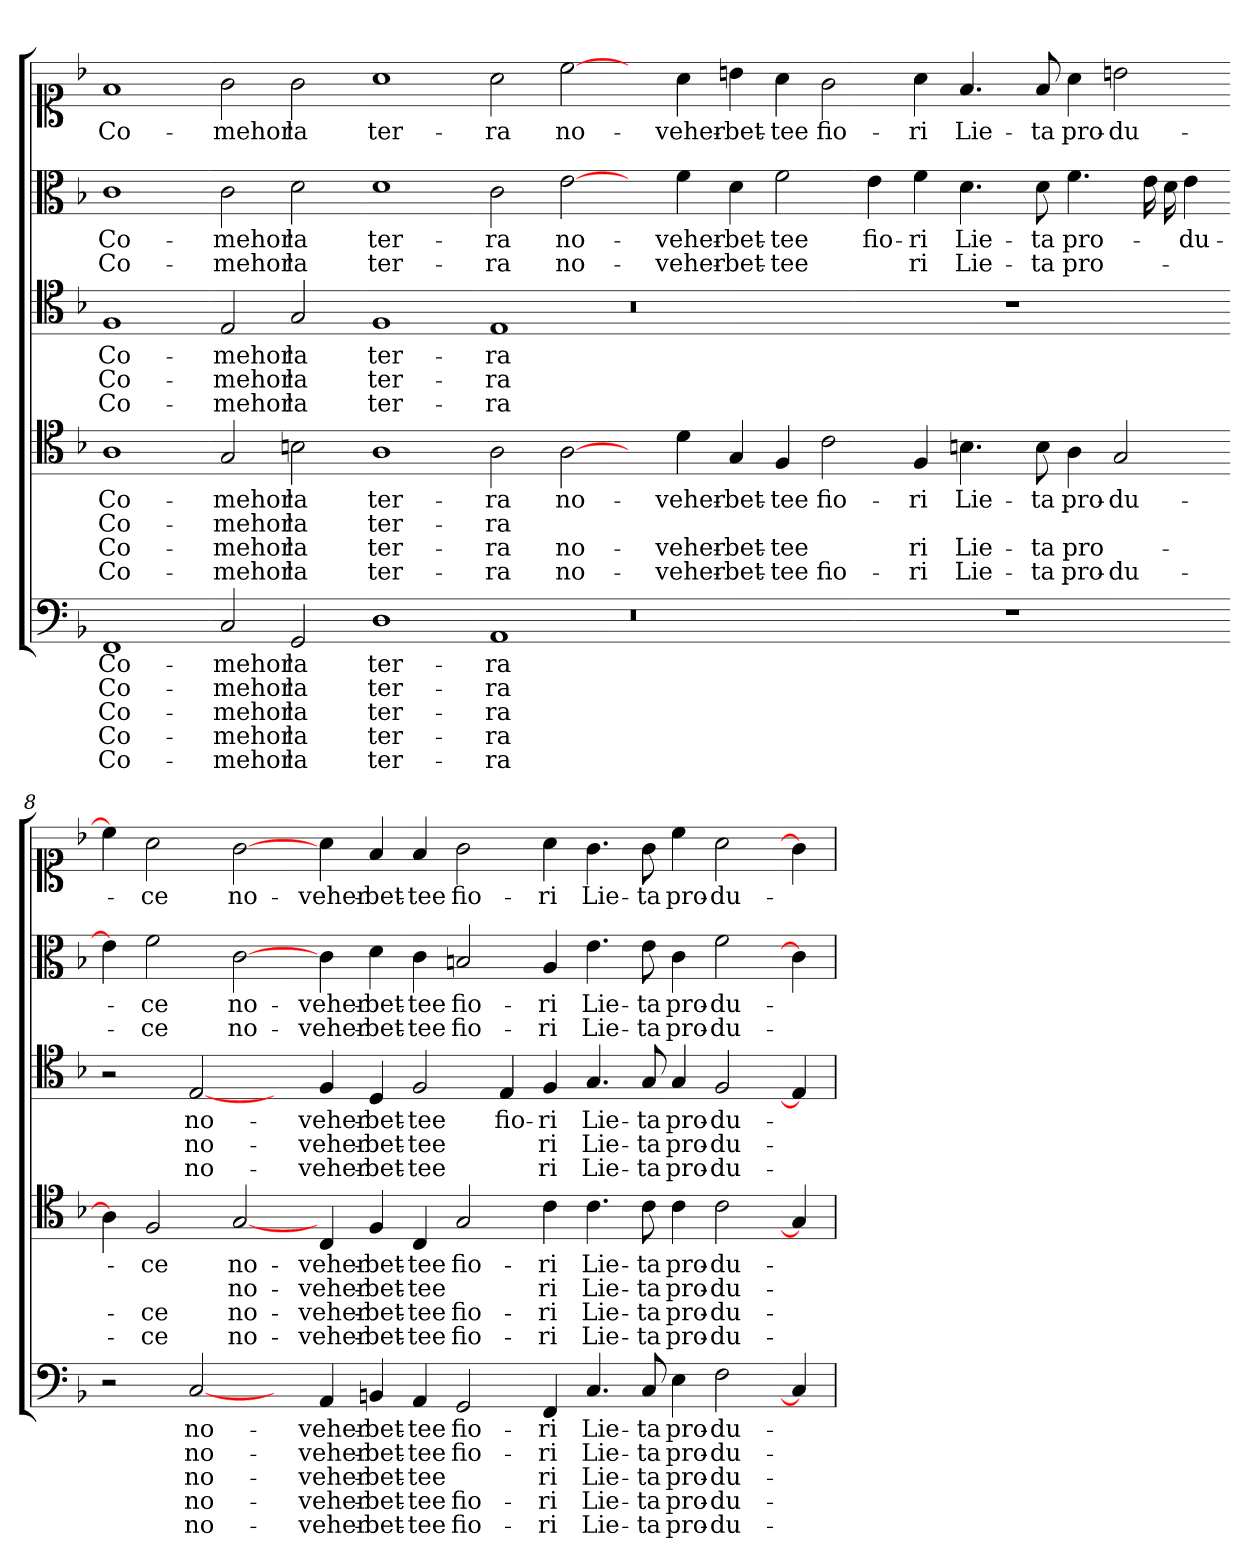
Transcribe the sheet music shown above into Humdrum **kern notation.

**kern	**text	**text	**text	**text	**text	**kern	**text	**text	**text	**text	**kern	**text	**text	**text	**kern	**text	**text	**kern	**text
*part5	*part5	*part5	*part5	*part5	*part5	*part4	*part4	*part4	*part4	*part4	*part3	*part3	*part3	*part3	*part2	*part2	*part2	*part1	*part1
*staff5	*staff5	*staff5	*staff5	*staff5	*staff5	*staff4	*staff4	*staff4	*staff4	*staff4	*staff3	*staff3	*staff3	*staff3	*staff2	*staff2	*staff2	*staff1	*staff1
*clefF4	*	*	*	*	*	*clefC4	*	*	*	*	*clefC4	*	*	*	*clefC3	*	*	*clefC1	*
*k[b-]	*	*	*	*	*	*k[b-]	*	*	*	*	*k[b-]	*	*	*	*k[b-]	*	*	*k[b-]	*
=1	=1	=1	=1	=1	=1	=1	=1	=1	=1	=1	=1	=1	=1	=1	=1	=1	=1	=1	=1
1FF	Co-	Co-	Co-	Co-	Co-	1A	Co-	Co-	Co-	Co-	1F	Co-	Co-	Co-	1c	Co-	Co-	1f	Co-
=2-	=2-	=2-	=2-	=2-	=2-	=2-	=2-	=2-	=2-	=2-	=2-	=2-	=2-	=2-	=2-	=2-	=2-	=2-	=2-
2C	mehor	mehor	mehor	mehor	mehor	2G	mehor	mehor	mehor	mehor	2E	mehor	mehor	mehor	2c	mehor	mehor	2g	mehor
2GG	la	la	la	la	la	2Bn	la	la	la	la	2G	la	la	la	2d	la	la	2g	la
=3-	=3-	=3-	=3-	=3-	=3-	=3-	=3-	=3-	=3-	=3-	=3-	=3-	=3-	=3-	=3-	=3-	=3-	=3-	=3-
1D	ter-	ter-	ter-	ter-	ter-	1A	ter-	ter-	ter-	ter-	1F	ter-	ter-	ter-	1d	ter-	ter-	1a	ter-
=4-	=4-	=4-	=4-	=4-	=4-	=4-	=4-	=4-	=4-	=4-	=4-	=4-	=4-	=4-	=4-	=4-	=4-	=4-	=4-
1AA	ra	ra	ra	ra	ra	2A	ra	ra	ra	ra	1E	ra	ra	ra	2c	ra	ra	2a	ra
.	.	.	.	.	.	[2A	no-	.	no-	no-	.	.	.	.	[2e	no-	no-	[2cc	no-
0r	.	.	.	.	.	4ryy	.	.	.	.	0r	.	.	.	4ryy	.	.	4ryy	.
.	.	.	.	.	.	4d	veher-	.	veher-	veher-	.	.	.	.	4f	veher-	veher-	4a	veher-
.	.	.	.	.	.	4G	bet-	.	bet-	bet-	.	.	.	.	4d	bet-	bet-	4bn	bet-
.	.	.	.	.	.	4F	tee	.	tee	tee	.	.	.	.	2f	tee	tee	4a	tee
.	.	.	.	.	.	2c	fio-	.	.	fio-	.	.	.	.	.	.	.	2g	fio-
.	.	.	.	.	.	.	.	.	.	.	.	.	.	.	4e	fio-	.	.	.
.	.	.	.	.	.	4F	ri	.	ri	ri	.	.	.	.	4f	ri	ri	4a	ri
.	.	.	.	.	.	4.Bn	Lie-	.	Lie-	Lie-	.	.	.	.	4.d	Lie-	Lie-	4.f	Lie-
1r	.	.	.	.	.	.	.	.	.	.	1r	.	.	.	.	.	.	.	.
.	.	.	.	.	.	8B	ta	.	ta	ta	.	.	.	.	8d	ta	ta	8f	ta
.	.	.	.	.	.	4A	pro-	.	pro-	pro-	.	.	.	.	4.f	pro-	pro-	4a	pro-
.	.	.	.	.	.	2G	du-	.	.	du-	.	.	.	.	.	.	.	2bn	du-
.	.	.	.	.	.	.	.	.	.	.	.	.	.	.	16e	.	.	.	.
.	.	.	.	.	.	.	.	.	.	.	.	.	.	.	16d	.	.	.	.
.	.	.	.	.	.	.	.	.	.	.	.	.	.	.	4e	du-	.	.	.
=8-	=8-	=8-	=8-	=8-	=8-	=8-	=8-	=8-	=8-	=8-	=8-	=8-	=8-	=8-	=8-	=8-	=8-	=8-	=8-
2r	.	.	.	.	.	4A]	.	.	.	.	2r	.	.	.	4e]	.	.	4cc]	.
.	.	.	.	.	.	2F	ce	.	ce	ce	.	.	.	.	2f	ce	ce	2a	ce
[2C	no-	no-	no-	no-	no-	.	.	.	.	.	[2E	no-	no-	no-	.	.	.	.	.
.	.	.	.	.	.	[2G	no-	no-	no-	no-	.	.	.	.	[2c	no-	no-	[2g	no-
4ryy	.	.	.	.	.	.	.	.	.	.	4ryy	.	.	.	.	.	.	.	.
4AA	veher-	veher-	veher-	veher-	veher-	4C	veher-	veher-	veher-	veher-	4F	veher-	veher-	veher-	4c	veher-	veher-	4a	veher-
4BBn	bet-	bet-	bet-	bet-	bet-	4F	bet-	bet-	bet-	bet-	4D	bet-	bet-	bet-	4d	bet-	bet-	4f	bet-
4AA	tee	tee	tee	tee	tee	4C	tee	tee	tee	tee	2F	tee	tee	tee	4c	tee	tee	4f	tee
2GG	fio-	fio-	.	fio-	fio-	2G	fio-	.	fio-	fio-	.	.	.	.	2Bn	fio-	fio-	2g	fio-
.	.	.	.	.	.	.	.	.	.	.	4E	fio-	.	.	.	.	.	.	.
4FF	ri	ri	ri	ri	ri	4c	ri	ri	ri	ri	4F	ri	ri	ri	4A	ri	ri	4a	ri
4.C	Lie-	Lie-	Lie-	Lie-	Lie-	4.c	Lie-	Lie-	Lie-	Lie-	4.G	Lie-	Lie-	Lie-	4.e	Lie-	Lie-	4.g	Lie-
8C	ta	ta	ta	ta	ta	8c	ta	ta	ta	ta	8G	ta	ta	ta	8e	ta	ta	8g	ta
4E	pro-	pro-	pro-	pro-	pro-	4c	pro-	pro-	pro-	pro-	4G	pro-	pro-	pro-	4c	pro-	pro-	4cc	pro-
2F	du-	du-	du-	du-	du-	2c	du-	du-	du-	du-	2F	du-	du-	du-	2f	du-	du-	2a	du-
=9-	=9-	=9-	=9-	=9-	=9-	=9-	=9-	=9-	=9-	=9-	=9-	=9-	=9-	=9-	=9-	=9-	=9-	=9-	=9-
4C]	.	.	.	.	.	4G]	.	.	.	.	4E]	.	.	.	4c]	.	.	4g]	.
=	=	=	=	=	=	=	=	=	=	=	=	=	=	=	=	=	=	=	=
*-	*-	*-	*-	*-	*-	*-	*-	*-	*-	*-	*-	*-	*-	*-	*-	*-	*-	*-	*-
